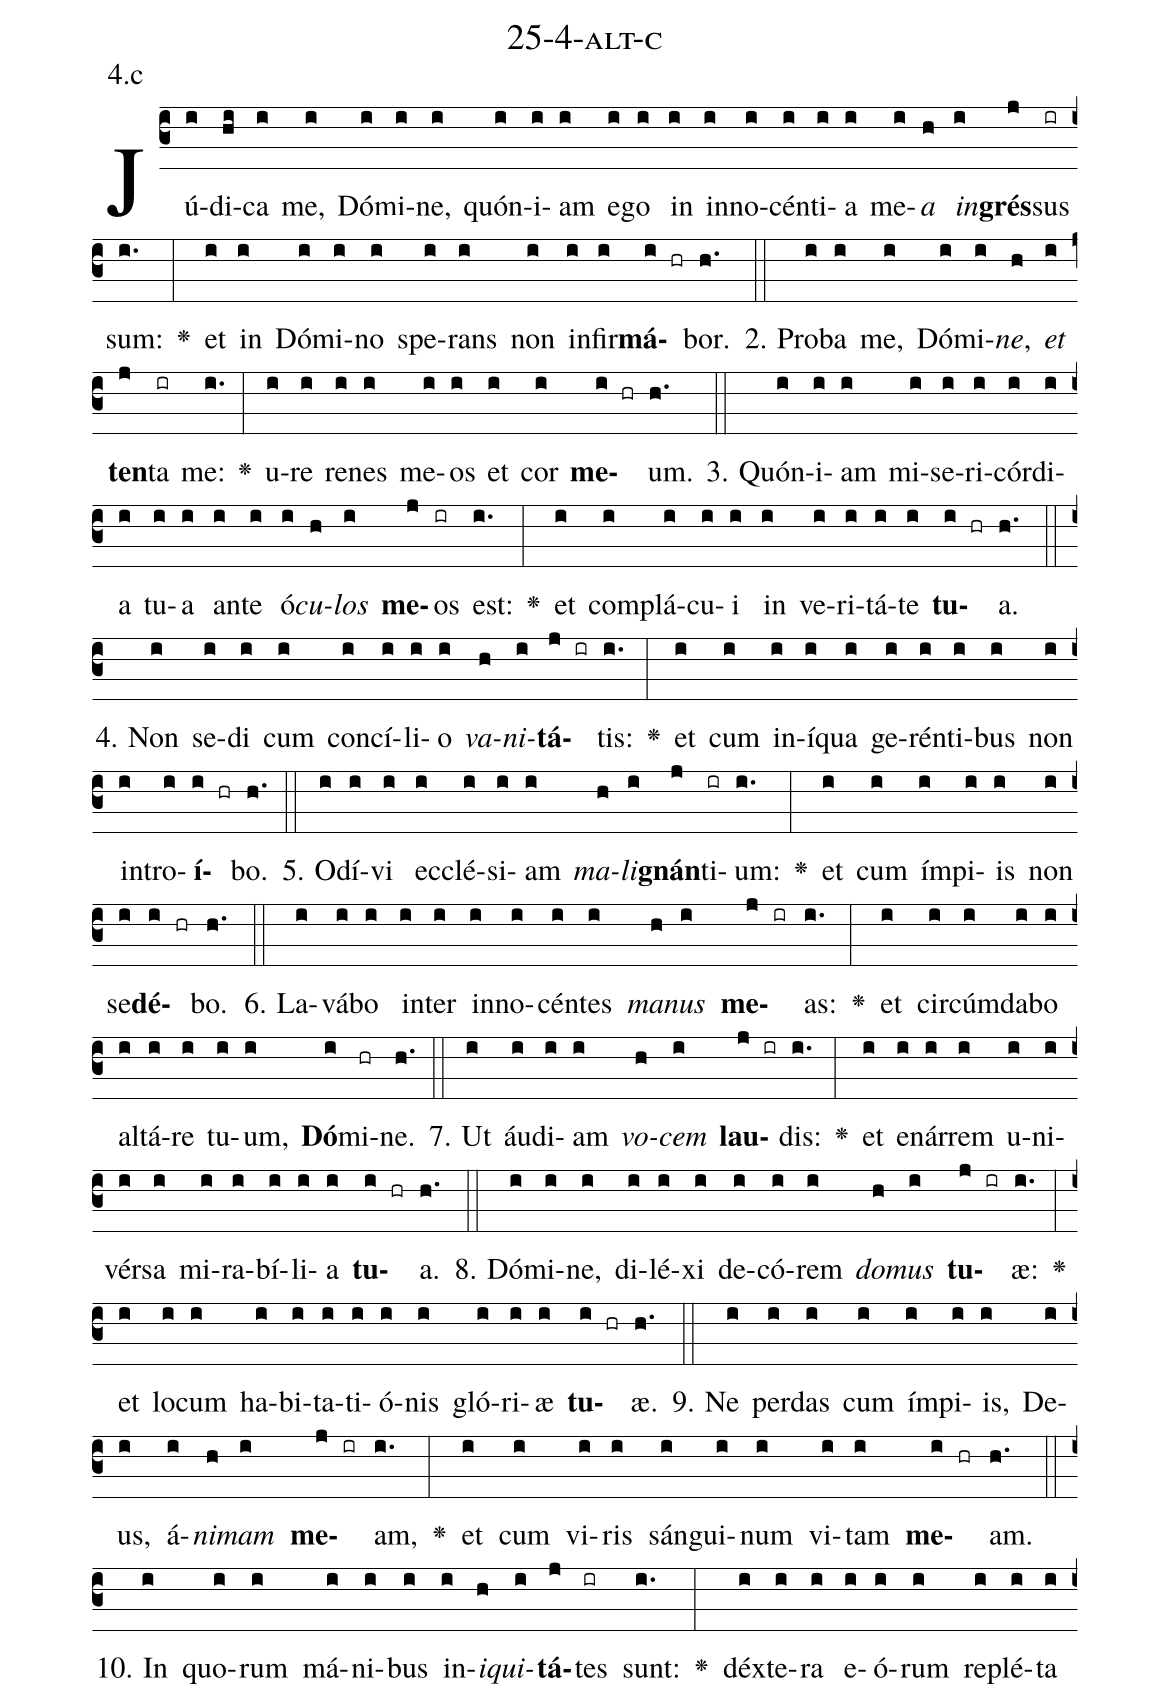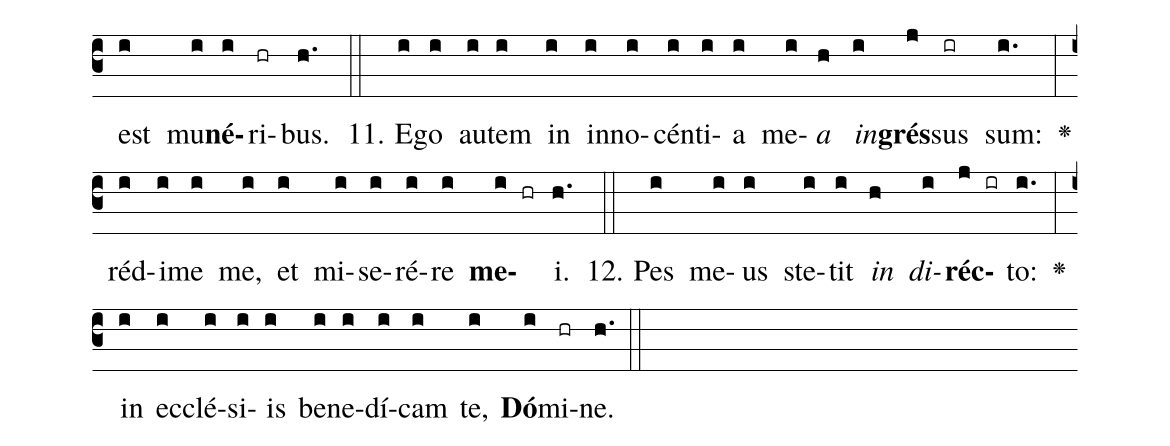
name: 25-4-alt-c;
annotation: 4.c;
%%
(c3)Jú(i)di(hi)ca(i) me,(i) Dó(i)mi(i)ne,(i) quón(i)i(i)am(i) e(i)go(i) in(i) in(i)no(i)cén(i)ti(i)a(i) me(i)<i>a</i>(h) <i>in</i>(i)<b>grés</b>(j)sus(ir) sum:(i.) <v>\greheightstar</v>(:) et(i) in(i) Dó(i)mi(i)no(i) spe(i)rans(i) non(i) in(i)fir(i)<b>má</b>(i hr)bor.(h.) (::)
2. Pro(i)ba(i) me,(i) Dó(i)mi(i)<i>ne</i>,(h) <i>et</i>(i) <b>ten</b>(j)ta(ir) me:(i.) <v>\greheightstar</v>(:) u(i)re(i) re(i)nes(i) me(i)os(i) et(i) cor(i) <b>me</b>(i hr)um.(h.) (::)
3. Quón(i)i(i)am(i) mi(i)se(i)ri(i)cór(i)di(i)a(i) tu(i)a(i) an(i)te(i) ó(i)<i>cu</i>(h)<i>los</i>(i) <b>me</b>(j)os(ir) est:(i.) <v>\greheightstar</v>(:) et(i) com(i)plá(i)cu(i)i(i) in(i) ve(i)ri(i)tá(i)te(i) <b>tu</b>(i hr)a.(h.) (::)
4. Non(i) se(i)di(i) cum(i) con(i)cí(i)li(i)o(i) <i>va</i>(h)<i>ni</i>(i)<b>tá</b>(j ir)tis:(i.) <v>\greheightstar</v>(:) et(i) cum(i) in(i)í(i)qua(i) ge(i)rén(i)ti(i)bus(i) non(i) in(i)tro(i)<b>í</b>(i hr)bo.(h.) (::)
5. O(i)dí(i)vi(i) ec(i)clé(i)si(i)am(i) <i>ma</i>(h)<i>li</i>(i)<b>gnán</b>(j)ti(ir)um:(i.) <v>\greheightstar</v>(:) et(i) cum(i) ím(i)pi(i)is(i) non(i) se(i)<b>dé</b>(i hr)bo.(h.) (::)
6. La(i)vá(i)bo(i) in(i)ter(i) in(i)no(i)cén(i)tes(i) <i>ma</i>(h)<i>nus</i>(i) <b>me</b>(j ir)as:(i.) <v>\greheightstar</v>(:) et(i) cir(i)cúm(i)da(i)bo(i) al(i)tá(i)re(i) tu(i)um,(i) <b>Dó</b>(i)mi(hr)ne.(h.) (::)
7. Ut(i) áu(i)di(i)am(i) <i>vo</i>(h)<i>cem</i>(i) <b>lau</b>(j ir)dis:(i.) <v>\greheightstar</v>(:) et(i) e(i)nár(i)rem(i) u(i)ni(i)vér(i)sa(i) mi(i)ra(i)bí(i)li(i)a(i) <b>tu</b>(i hr)a.(h.) (::)
8. Dó(i)mi(i)ne,(i) di(i)lé(i)xi(i) de(i)có(i)rem(i) <i>do</i>(h)<i>mus</i>(i) <b>tu</b>(j ir)æ:(i.) <v>\greheightstar</v>(:) et(i) lo(i)cum(i) ha(i)bi(i)ta(i)ti(i)ó(i)nis(i) gló(i)ri(i)æ(i) <b>tu</b>(i hr)æ.(h.) (::)
9. Ne(i) per(i)das(i) cum(i) ím(i)pi(i)is,(i) De(i)us,(i) á(i)<i>ni</i>(h)<i>mam</i>(i) <b>me</b>(j ir)am,(i.) <v>\greheightstar</v>(:) et(i) cum(i) vi(i)ris(i) sán(i)gui(i)num(i) vi(i)tam(i) <b>me</b>(i hr)am.(h.) (::)
10. In(i) quo(i)rum(i) má(i)ni(i)bus(i) in(i)<i>i</i>(h)<i>qui</i>(i)<b>tá</b>(j)tes(ir) sunt:(i.) <v>\greheightstar</v>(:) déx(i)te(i)ra(i) e(i)ó(i)rum(i) re(i)plé(i)ta(i) est(i) mu(i)<b>né</b>(i)ri(hr)bus.(h.) (::)
11. E(i)go(i) au(i)tem(i) in(i) in(i)no(i)cén(i)ti(i)a(i) me(i)<i>a</i>(h) <i>in</i>(i)<b>grés</b>(j)sus(ir) sum:(i.) <v>\greheightstar</v>(:) réd(i)i(i)me(i) me,(i) et(i) mi(i)se(i)ré(i)re(i) <b>me</b>(i hr)i.(h.) (::)
12. Pes(i) me(i)us(i) ste(i)tit(i) <i>in</i>(h) <i>di</i>(i)<b>réc</b>(j ir)to:(i.) <v>\greheightstar</v>(:) in(i) ec(i)clé(i)si(i)is(i) be(i)ne(i)dí(i)cam(i) te,(i) <b>Dó</b>(i)mi(hr)ne.(h.) (::)
